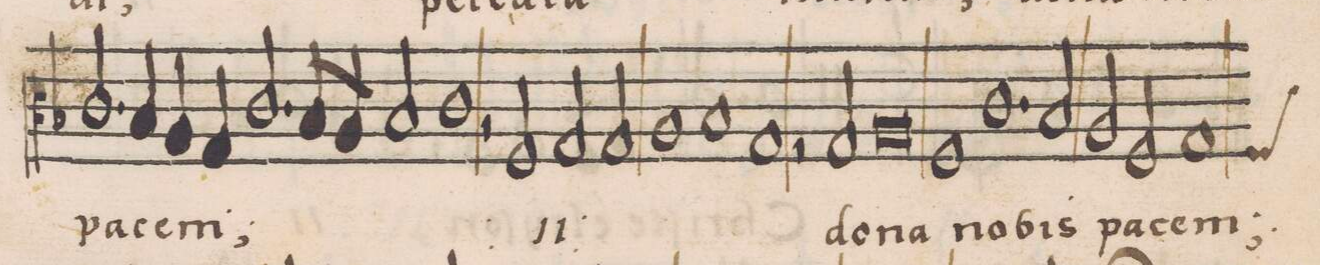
**kern	**text
*I"Altus secundus	*
*clefC3	*
*k[b-]	*
*met(C|)	*
*M2/1	*
2.c/	pa-
4B-/	.
=85-	=85-
4A/	-cem;
4G/	.
2.c/	.
8B-/L	.
8A/J	.
2B-/	.
=86-	=86-
1c	.
2r	.
*	*ij
2F/	do-
=87-	=87-
2G/	-na
2G/	no-
1A	-bis
=88-	=88-
1B-	pa-
1G	-cem
*	*Xij
=89-	=89-
2r	.
2G/	do-
0A	-na
=90-	=90-
1F	.
=91-	=91-
1.c	no-
2B-/	-bis
=92-	=92-
2A/	pa-
2F/	.
*custos:F	*
1G	-cem
=93-	=93-
*-	*-
